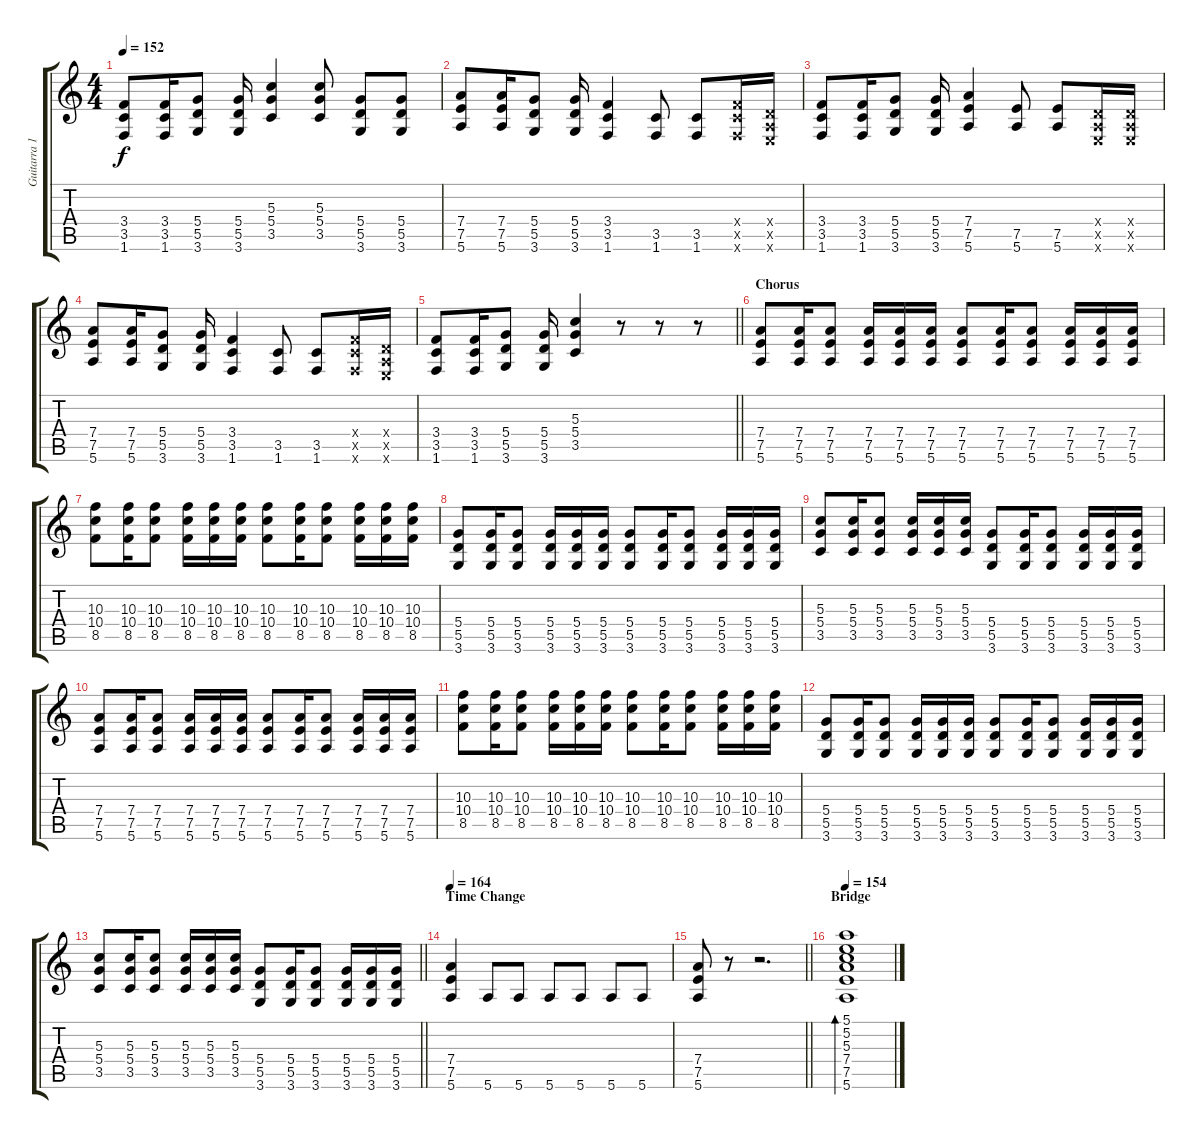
\track ("Guitarra 1 - Mathias" "Guitarra 1") {instrument distortionguitar}
\staff {score tabs}
\tuning (E4 B3 G3 D3 A2 E2) {hide}
\ts (4 4)
\tempo 152
\clef g2
\ks c
(3.4 3.5 1.6).8{dy f} (3.4 3.5 1.6).16 (5.4 5.5 3.6).8 (5.4 5.5 3.6).16 (5.3 5.4 3.5).4 (5.3 5.4 3.5).8 (5.4 5.5 3.6).8 (5.4 5.5 3.6).8 |
(7.4 7.5 5.6).8 (7.4 7.5 5.6).16 (5.4 5.5 3.6).8 (5.4 5.5 3.6).16 (3.4 3.5 1.6).4 (3.5 1.6).8 (3.5 1.6).8 (3.4{x} 3.5{x} 1.6{x}).16 (0.4{x} 0.5{x} 0.6{x}).16 |
(3.4 3.5 1.6).8 (3.4 3.5 1.6).16 (5.4 5.5 3.6).8 (5.4 5.5 3.6).16 (7.4 7.5 5.6).4 (7.5 5.6).8 (7.5 5.6).8 (0.4{x} 0.5{x} 0.6{x}).16 (0.4{x} 0.5{x} 0.6{x}).16 |
(7.4 7.5 5.6).8 (7.4 7.5 5.6).16 (5.4 5.5 3.6).8 (5.4 5.5 3.6).16 (3.4 3.5 1.6).4 (3.5 1.6).8 (3.5 1.6).8 (3.4{x} 3.5{x} 1.6{x}).16 (0.4{x} 0.5{x} 0.6{x}).16 |
\barLineRight lightlight
(3.4 3.5 1.6).8 (3.4 3.5 1.6).16 (5.4 5.5 3.6).8 (5.4 5.5 3.6).16 (5.3 5.4 3.5).4 r.8 r.8 r.8 |
\section ("" "Chorus")
(7.4 7.5 5.6).8 (7.4 7.5 5.6).16 (7.4 7.5 5.6).8 (7.4 7.5 5.6).16 (7.4 7.5 5.6).16 (7.4 7.5 5.6).16 (7.4 7.5 5.6).8 (7.4 7.5 5.6).16 (7.4 7.5 5.6).8 (7.4 7.5 5.6).16 (7.4 7.5 5.6).16 (7.4 7.5 5.6).16 |
(10.3 10.4 8.5).8 (10.3 10.4 8.5).16 (10.3 10.4 8.5).8 (10.3 10.4 8.5).16 (10.3 10.4 8.5).16 (10.3 10.4 8.5).16 (10.3 10.4 8.5).8 (10.3 10.4 8.5).16 (10.3 10.4 8.5).8 (10.3 10.4 8.5).16 (10.3 10.4 8.5).16 (10.3 10.4 8.5).16 |
(5.4 5.5 3.6).8 (5.4 5.5 3.6).16 (5.4 5.5 3.6).8 (5.4 5.5 3.6).16 (5.4 5.5 3.6).16 (5.4 5.5 3.6).16 (5.4 5.5 3.6).8 (5.4 5.5 3.6).16 (5.4 5.5 3.6).8 (5.4 5.5 3.6).16 (5.4 5.5 3.6).16 (5.4 5.5 3.6).16 |
(5.3 5.4 3.5).8 (5.3 5.4 3.5).16 (5.3 5.4 3.5).8 (5.3 5.4 3.5).16 (5.3 5.4 3.5).16 (5.3 5.4 3.5).16 (5.4 5.5 3.6).8 (5.4 5.5 3.6).16 (5.4 5.5 3.6).8 (5.4 5.5 3.6).16 (5.4 5.5 3.6).16 (5.4 5.5 3.6).16 |
(7.4 7.5 5.6).8 (7.4 7.5 5.6).16 (7.4 7.5 5.6).8 (7.4 7.5 5.6).16 (7.4 7.5 5.6).16 (7.4 7.5 5.6).16 (7.4 7.5 5.6).8 (7.4 7.5 5.6).16 (7.4 7.5 5.6).8 (7.4 7.5 5.6).16 (7.4 7.5 5.6).16 (7.4 7.5 5.6).16 |
(10.3 10.4 8.5).8 (10.3 10.4 8.5).16 (10.3 10.4 8.5).8 (10.3 10.4 8.5).16 (10.3 10.4 8.5).16 (10.3 10.4 8.5).16 (10.3 10.4 8.5).8 (10.3 10.4 8.5).16 (10.3 10.4 8.5).8 (10.3 10.4 8.5).16 (10.3 10.4 8.5).16 (10.3 10.4 8.5).16 |
(5.4 5.5 3.6).8 (5.4 5.5 3.6).16 (5.4 5.5 3.6).8 (5.4 5.5 3.6).16 (5.4 5.5 3.6).16 (5.4 5.5 3.6).16 (5.4 5.5 3.6).8 (5.4 5.5 3.6).16 (5.4 5.5 3.6).8 (5.4 5.5 3.6).16 (5.4 5.5 3.6).16 (5.4 5.5 3.6).16 |
\barLineRight lightlight
(5.3 5.4 3.5).8 (5.3 5.4 3.5).16 (5.3 5.4 3.5).8 (5.3 5.4 3.5).16 (5.3 5.4 3.5).16 (5.3 5.4 3.5).16 (5.4 5.5 3.6).8 (5.4 5.5 3.6).16 (5.4 5.5 3.6).8 (5.4 5.5 3.6).16 (5.4 5.5 3.6).16 (5.4 5.5 3.6).16 |
\section ("" "Time Change")
\tempo 164
(7.4 7.5 5.6).4 5.6.8 5.6.8 5.6.8 5.6.8 5.6.8 5.6.8 |
\barLineRight lightlight
(7.4 7.5 5.6).8 r.8 r.2{d} |
\section ("" "Bridge")
\tempo 154
(5.1 5.2 5.3 7.4 7.5 5.6).1{bd 240 volume 7 instrument electricguitarclean}
